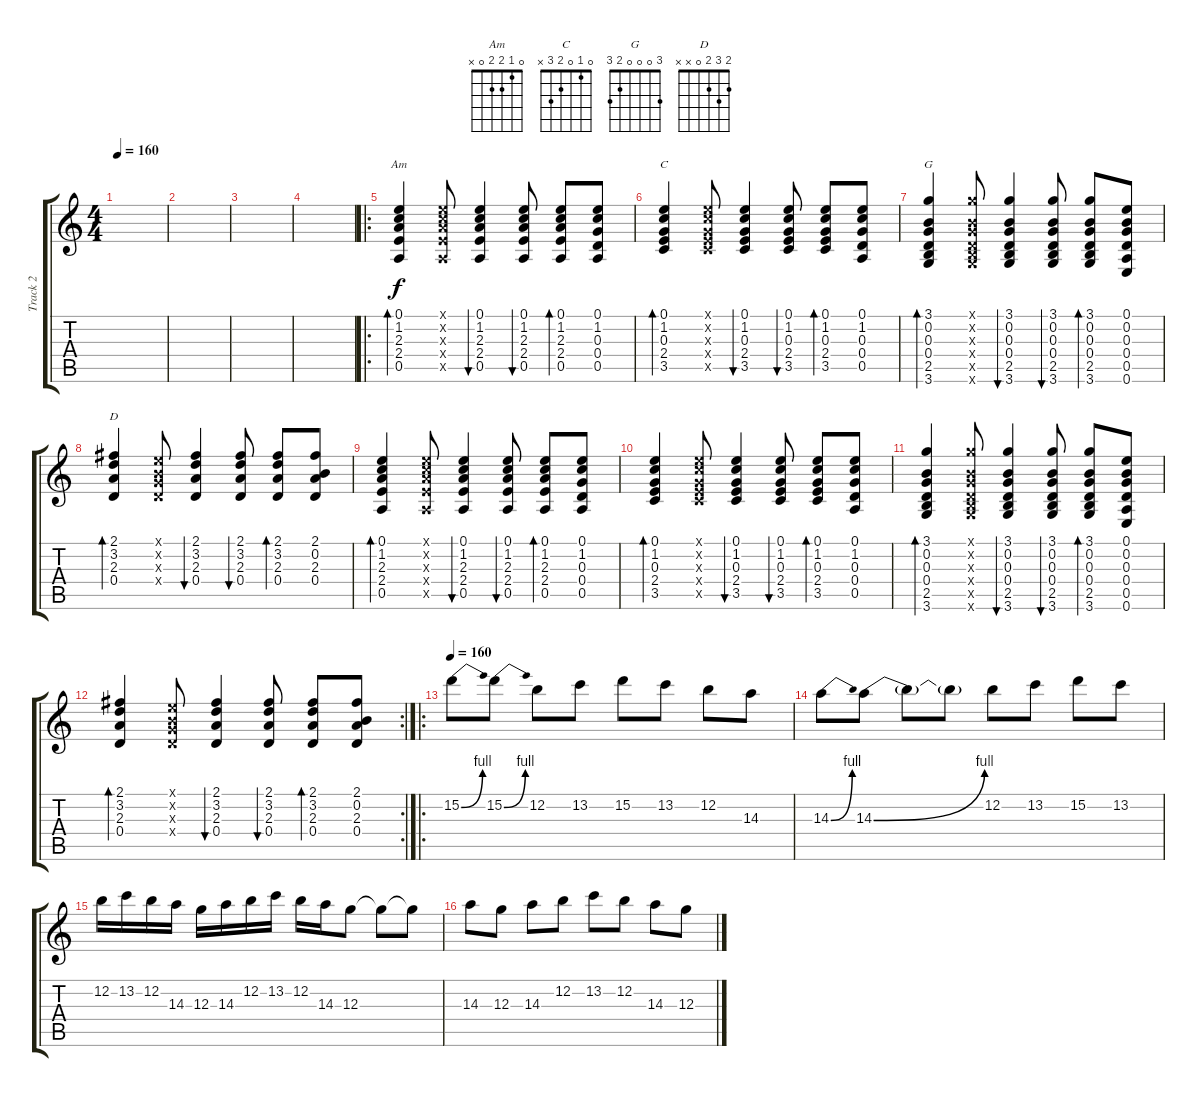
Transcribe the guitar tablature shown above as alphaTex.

\track ("Track 2" "Track 2") {instrument overdrivenguitar}
\staff {score tabs}
\tuning (E4 B3 G3 D3 A2 E2) {hide}
\chord ("Am" 0 1 2 2 0 x)
\chord ("C" 0 1 0 2 3 x)
\chord ("G" 3 0 0 0 2 3)
\chord ("D" 2 3 2 0 x x)
\ts (4 4)
\tempo 160
\clef g2
\ks c
|
|
|
|
\ro
(0.1 1.2 2.3 2.4 0.5).4{bd 30 ch "Am"} (0.1{x} 1.2{x} 2.3{x} 2.4{x} 0.5{x}).8 (0.1 1.2 2.3 2.4 0.5).4{bu 30} (0.1 1.2 2.3 2.4 0.5).8{bu 30} (0.1 1.2 2.3 2.4 0.5).8{bd 30} (0.1 1.2 0.3 0.4 0.5).8 |
(0.1 1.2 0.3 2.4 3.5).4{bd 30 ch "C"} (0.1{x} 1.2{x} 0.3{x} 2.4{x} 3.5{x}).8 (0.1 1.2 0.3 2.4 3.5).4{bu 30} (0.1 1.2 0.3 2.4 3.5).8{bu 30} (0.1 1.2 0.3 2.4 3.5).8{bd 30} (0.1 1.2 0.3 0.4 0.5).8 |
(3.1 0.2 0.3 0.4 2.5 3.6).4{bd 30 ch "G"} (3.1{x} 0.2{x} 0.3{x} 0.4{x} 2.5{x} 3.6{x}).8 (3.1 0.2 0.3 0.4 2.5 3.6).4{bu 30} (3.1 0.2 0.3 0.4 2.5 3.6).8{bu 30} (3.1 0.2 0.3 0.4 2.5 3.6).8{bd 30} (0.1 0.2 0.3 0.4 0.5 0.6).8 |
(2.1 3.2 2.3 0.4).4{bd 30 ch "D"} (0.1{x} 0.2{x} 0.3{x} 0.4{x}).8 (2.1 3.2 2.3 0.4).4{bu 30} (2.1 3.2 2.3 0.4).8{bu 30} (2.1 3.2 2.3 0.4).8{bd 30} (2.1 0.2 2.3 0.4).8 |
(0.1 1.2 2.3 2.4 0.5).4{bd 30} (0.1{x} 1.2{x} 2.3{x} 2.4{x} 0.5{x}).8 (0.1 1.2 2.3 2.4 0.5).4{bu 30} (0.1 1.2 2.3 2.4 0.5).8{bu 30} (0.1 1.2 2.3 2.4 0.5).8{bd 30} (0.1 1.2 0.3 0.4 0.5).8 |
(0.1 1.2 0.3 2.4 3.5).4{bd 30} (0.1{x} 1.2{x} 0.3{x} 2.4{x} 3.5{x}).8 (0.1 1.2 0.3 2.4 3.5).4{bu 30} (0.1 1.2 0.3 2.4 3.5).8{bu 30} (0.1 1.2 0.3 2.4 3.5).8{bd 30} (0.1 1.2 0.3 0.4 0.5).8 |
(3.1 0.2 0.3 0.4 2.5 3.6).4{bd 30} (3.1{x} 0.2{x} 0.3{x} 0.4{x} 2.5{x} 3.6{x}).8 (3.1 0.2 0.3 0.4 2.5 3.6).4{bu 30} (3.1 0.2 0.3 0.4 2.5 3.6).8{bu 30} (3.1 0.2 0.3 0.4 2.5 3.6).8{bd 30} (0.1 0.2 0.3 0.4 0.5 0.6).8 |
\rc 2
(2.1 3.2 2.3 0.4).4{bd 30} (0.1{x} 0.2{x} 0.3{x} 0.4{x}).8 (2.1 3.2 2.3 0.4).4{bu 30} (2.1 3.2 2.3 0.4).8{bu 30} (2.1 3.2 2.3 0.4).8{bd 30} (2.1 0.2 2.3 0.4).8 |
\ro
\tempo 160
15.2{be (bend 0 0 60 4)}.8 15.2{be (bend 0 0 60 4)}.8 12.2.8 13.2.8 15.2.8 13.2.8 12.2.8 14.3.8 |
14.3{be (bend 0 0 60 4)}.8 14.3{be (bend 0 0 60 4)}.8 14.3{t}.8 14.3{t}.8 12.2.8 13.2.8 15.2.8 13.2.8 |
12.2.16 13.2.16 12.2.16 14.3.16 12.3.16 14.3.16 12.2.16 13.2.16 12.2.16 14.3.16 12.3.8 12.3{t}.8 12.3{t}.8 |
14.3.8 12.3.8 14.3.8 12.2.8 13.2.8 12.2.8 14.3.8 12.3.8
